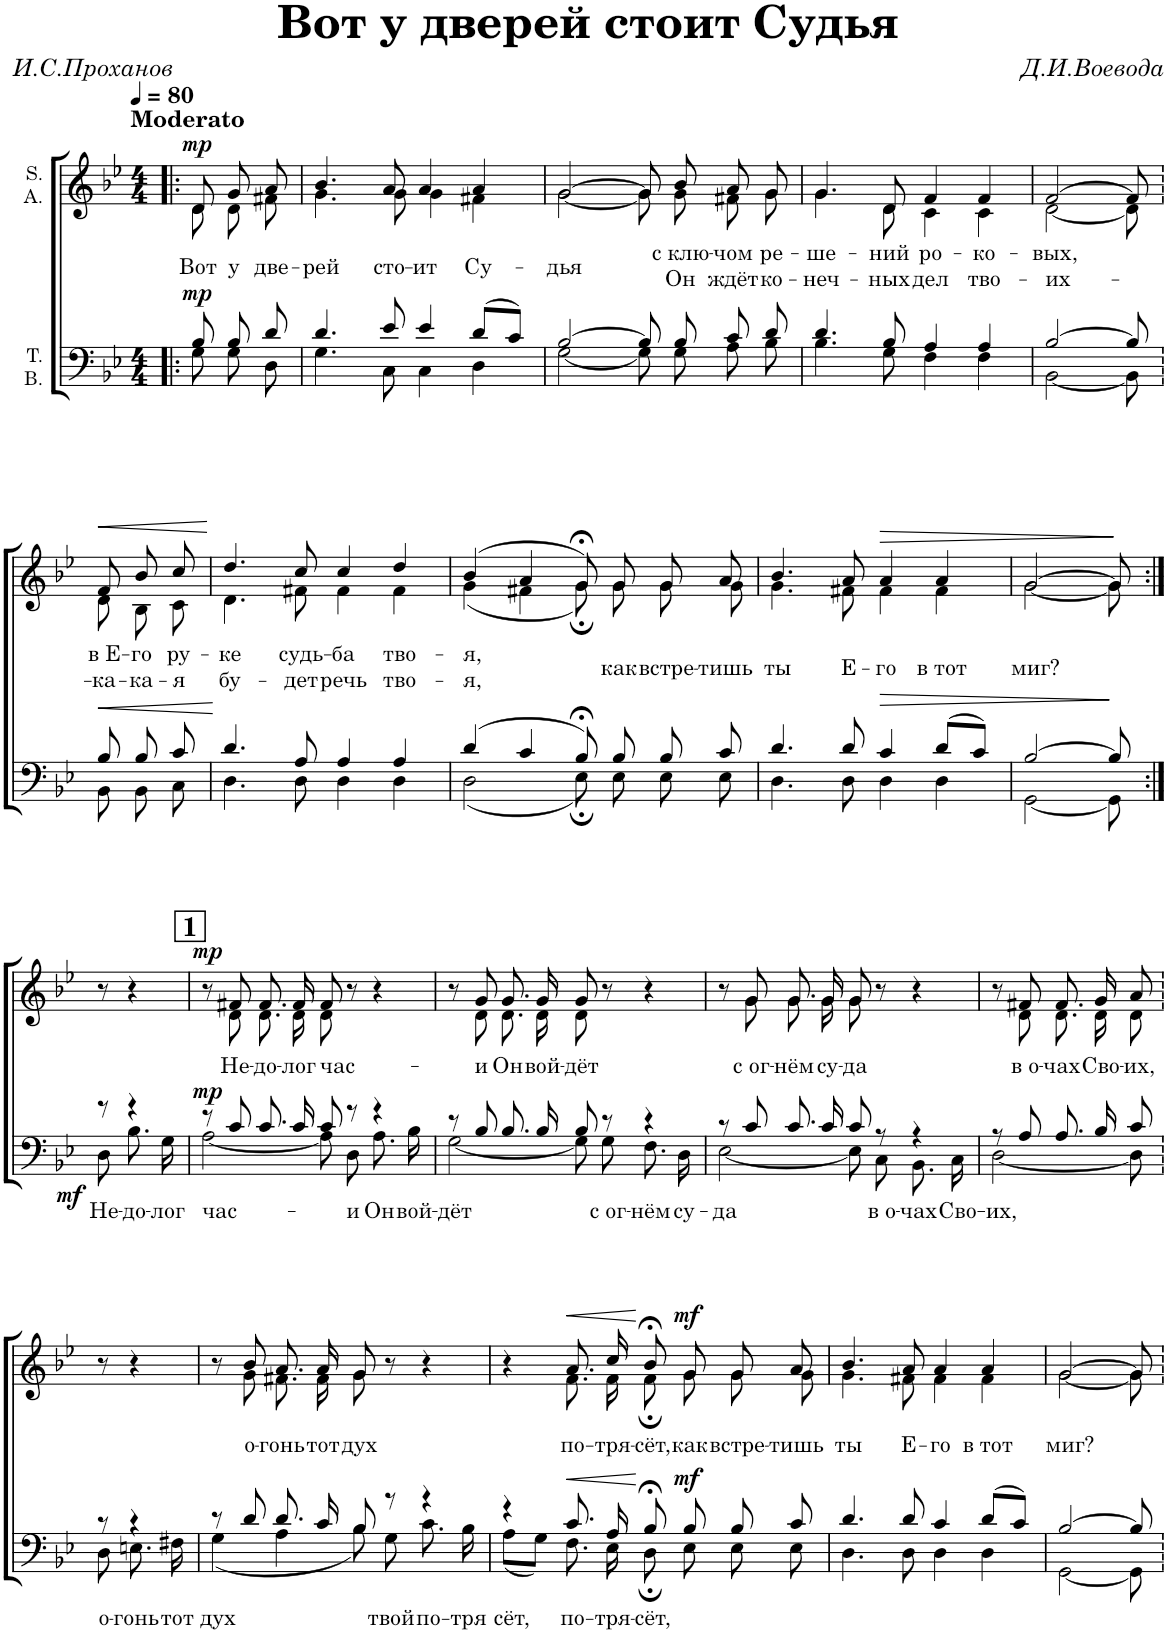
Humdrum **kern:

**kern	**text	**dynam	**kern	**text	**text	**dynam
*part2	*part2	*part2	*part1	*part1	*part1	*part1
*staff2	*staff2	*staff2	*staff1	*staff1	*staff1	*staff1
*I"T. B.	*	*	*I"S. A.	*	*	*
*clefF4	*	*	*clefG2	*	*	*
*k[b-e-]	*	*	*k[b-e-]	*	*	*
*M4/4	*	*	*M4/4	*	*	*
*MM80	*	*	*MM80	*	*	*
=1!|:	=1!|:	=1!|:	=1!|:	=1!|:	=1!|:	=1!|:
*^	*	*	*	*	*	*
!	!	!	!	!LO:TX:a:B:t=Moderato	!	!	!
!	!	!	!LO:DY:a	!	!LO:LY:b	!	!LO:DY:a
*	*	*	*	*^	*	*	*
8B-/	8G\	.	mp	8d/	8d\	Вот	.	mp
!	!	!	!	!	!	!LO:LY:b	!	!
8B-/	8G\	.	.	8g/L	8d\L	у	.	.
!	!	!	!	!	!	!LO:LY:b	!	!
8d/	8D\	.	.	8a/J	8f#X\J	две-	.	.
=2	=2	=2	=2	=2	=2	=2	=2	=2
!	!	!	!	!	!	!LO:LY:b	!	!
4.d/	4.G\	.	.	4.b-/	4.g\	-рей	.	.
!	!	!	!	!	!	!LO:LY:b	!	!
8e-/	8C\	.	.	8a/	8g\	сто-	.	.
!	!	!	!	!	!	!LO:LY:b	!	!
4e-/	4C\	.	.	4a/	4g\	-ит	.	.
!	!	!	!	!	!	!LO:LY:b	!	!
(8d/L	4D\	.	.	4a/	4f#X\	Су-	.	.
8c/J)	.	.	.	.	.	.	.	.
=3	=3	=3	=3	=3	=3	=3	=3	=3
!	!	!	!	!	!	!LO:LY:b	!	!
[2B-/	[2G\	.	.	[2g/	[2g\	-дья	.	.
8B-/]	8G\]	.	.	8g/L]	8g\L]	.	.	.
!	!	!	!	!	!	!LO:LY:b	!LO:LY:b	!
8B-/	8G\	.	.	8b-/J	8g\J	с клю-	Он	.
!	!	!	!	!	!	!LO:LY:b	!LO:LY:b	!
8c/	8A\	.	.	8a/L	8f#X\L	-чом	ждёт	.
!	!	!	!	!	!	!LO:LY:b	!LO:LY:b	!
8d/	8B-\	.	.	8g/J	8g\J	ре-	ко-	.
=4	=4	=4	=4	=4	=4	=4	=4	=4
!	!	!	!	!	!	!LO:LY:b	!LO:LY:b	!
4.d/	4.B-\	.	.	4.g/	4.g\	-ше-	-неч-	.
!	!	!	!	!	!	!LO:LY:b	!LO:LY:b	!
8B-/	8G\	.	.	8d/	8d\	-ний	-ных	.
!	!	!	!	!	!	!LO:LY:b	!LO:LY:b	!
4A/	4F\	.	.	4f/	4c\	ро-	дел	.
!	!	!	!	!	!	!LO:LY:b	!LO:LY:b	!
4A/	4F\	.	.	4f/	4c\	-ко-	тво-	.
=5	=5	=5	=5	=5	=5	=5	=5	=5
!	!	!	!	!	!	!LO:LY:b	!LO:LY:b	!
[2B-/	[2BB-\	.	.	[2f/	[2d\	-вых,	-их-	.
8B-/]	8BB-\]	.	.	8f/]	8d\]	.	.	.
!!LO:LB:g=z	!!
=6	=6	=6	=6	=6	=6	=6	=6	=6
!	!	!	!LO:HP:b	!	!	!LO:LY:b	!LO:LY:b	!LO:HP:b
8B-/	8BB-\	.	<	8f/	8d\	в Е-	ка-	<
!	!	!	!	!	!	!LO:LY:b	!LO:LY:b	!
8B-/	8BB-\	.	.	8b-/L	8B-\L	-го	-ка-	.
!	!	!	!	!	!	!LO:LY:b	!LO:LY:b	!
8c/	8C\	.	.	8cc/J	8c\J	ру-	-я	.
*v	*v	*	*	*	*	*	*	*
*	*	*	*v	*v	*	*	*
.	.	.	.	.	.	[
=7	=7	=7	=7	=7	=7	=7
*^	*	*	*	*	*	*
!	!	!	!	!	!LO:LY:b	!LO:LY:b	!
*	*	*	*	*^	*	*	*
4.d/	4.D\	.	.	4.dd/	4.d\	-ке	бу-	.
!	!	!	!	!	!	!LO:LY:b	!LO:LY:b	!
8A/	8D\	.	[	8cc/	8f#X\	судь-	-дет	.
!	!	!	!	!	!	!LO:LY:b	!LO:LY:b	!
4A/	4D\	.	.	4cc/	4f#\	-ба	речь	.
!	!	!	!	!	!	!LO:LY:b	!LO:LY:b	!
4A/	4D\	.	.	4dd/	4f#\	тво-	тво-	.
=8	=8	=8	=8	=8	=8	=8	=8	=8
!	!	!	!	!	!	!LO:LY:b	!LO:LY:b	!
(4d/	(2D\	.	.	(4b-/	(4g\	-я,	-я,	.
4c/	.	.	.	4a/	4f#X\	.	.	.
8B-;</)	8E-;\)	.	.	8g;</L)	8g;\L)	.	.	.
!	!	!	!	!	!	!LO:LY:b	!	!
8B-/	8E-\	.	.	8g/J	8g\J	как	.	.
!	!	!	!	!	!	!LO:LY:b	!	!
8B-/	8E-\	.	.	8g/L	8g\L	встре-	.	.
!	!	!	!	!	!	!LO:LY:b	!	!
8c/	8E-\	.	.	8a/J	8g\J	-тишь	.	.
=9	=9	=9	=9	=9	=9	=9	=9	=9
!	!	!	!	!	!	!LO:LY:b	!	!
4.d/	4.D\	.	.	4.b-/	4.g\	ты	.	.
!	!	!	!	!	!	!LO:LY:b	!	!
8d/	8D\	.	.	8a/	8f#X\	Е-	.	.
!	!	!	!LO:HP:b	!	!	!LO:LY:b	!	!LO:HP:b
4c/	4D\	.	>	4a/	4f#\	-го	.	>
!	!	!	!	!	!	!LO:LY:b	!	!
(8d/L	4D\	.	.	4a/	4f#\	в тот	.	.
8c/J)	.	.	.	.	.	.	.	.
=10	=10	=10	=10	=10	=10	=10	=10	=10
!	!	!	!	!	!	!LO:LY:b	!	!
[2B-/	[2GG\	.	.	[2g/	[2g\	миг?	.	.
8B-/]	8GG\]	.	.	8g/]	8g\]	.	.	.
*v	*v	*	*	*	*	*	*	*
*	*	*	*v	*v	*	*	*
.	.	]	.	.	.	]
!!LO:LB:g=z
=11:|!	=11:|!	=11:|!	=11:|!	=11:|!	=11:|!	=11:|!
*^	*	*	*	*	*	*
!	!	!LO:LY:b	!LO:DY:b	!	!	!	!
8r	8D\	Не-	mf	8r	.	.	.
!	!	!LO:LY:b	!	!	!	!	!
4r	8.B-\	до-	.	4r	.	.	.
!	!	!LO:LY:b	!	!	!	!	!
.	16G\	-лог	.	.	.	.	.
!!LO:REH:place=s1:a:B:cj:fs=14:t=1
=12	=12	=12	=12	=12	=12	=12	=12
!	!	!LO:LY:b	!LO:DY:a	!	!	!	!LO:DY:a
*	*	*	*	*^	*	*	*
8r	[2A\	час-	mp	8r	8ryy	.	.	mp
!	!	!	!	!	!	!LO:LY:b	!	!
8c/	.	.	.	8f#X/	8d\L	Не-	.	.
!	!	!	!	!	!	!LO:LY:b	!	!
8.c/	.	.	.	8.f#/L	8.d\J	-до-	.	.
!	!	!	!	!	!	!LO:LY:b	!	!
16c/	.	.	.	16f#/Jk	16d\KL	-лог	.	.
!	!	!	!	!	!	!LO:LY:b	!	!
8c/	8A\]	.	.	8f#/	8d\J	час-	.	.
!	!	!LO:LY:b	!	!	!	!	!	!
8r	8D\	-и	.	8r	4.ryy	.	.	.
!	!	!LO:LY:b	!	!	!	!	!	!
4r	8.A\	Он	.	4r	.	.	.	.
!	!	!LO:LY:b	!	!	!	!	!	!
.	16B-\	вой-	.	.	.	.	.	.
=13	=13	=13	=13	=13	=13	=13	=13	=13
!	!	!LO:LY:b	!	!	!	!	!	!
8r	[2G\	-дёт	.	8r	8ryy	.	.	.
!	!	!	!	!	!	!LO:LY:b	!	!
8B-/	.	.	.	8g/	8d\L	-и	.	.
!	!	!	!	!	!	!LO:LY:b	!	!
8.B-/	.	.	.	8.g/L	8.d\J	Он	.	.
!	!	!	!	!	!	!LO:LY:b	!	!
16B-/	.	.	.	16g/Jk	16d\KL	вой-	.	.
!	!	!	!	!	!	!LO:LY:b	!	!
8B-/	8G\]	.	.	8g/	8d\J	-дёт	.	.
!	!	!LO:LY:b	!	!	!	!	!	!
8r	8G\	с ог-	.	8r	4.ryy	.	.	.
!	!	!LO:LY:b	!	!	!	!	!	!
4r	8.F\	-нём	.	4r	.	.	.	.
!	!	!LO:LY:b	!	!	!	!	!	!
.	16D\	су-	.	.	.	.	.	.
=14	=14	=14	=14	=14	=14	=14	=14	=14
!	!	!LO:LY:b	!	!	!	!	!	!
8r	[2E-\	-да	.	8r	8ryy	.	.	.
!	!	!	!	!	!	!LO:LY:b	!	!
8c/	.	.	.	8g/	8g\L	с ог-	.	.
!	!	!	!	!	!	!LO:LY:b	!	!
8.c/	.	.	.	8.g/L	8.g\J	-нём	.	.
!	!	!	!	!	!	!LO:LY:b	!	!
16c/	.	.	.	16g/Jk	16g\KL	су-	.	.
!	!	!	!	!	!	!LO:LY:b	!	!
8c/	8E-\]	.	.	8g/	8g\J	-да	.	.
!	!	!LO:LY:b	!	!	!	!	!	!
8r	8C\	в о-	.	8r	4.ryy	.	.	.
!	!	!LO:LY:b	!	!	!	!	!	!
4r	8.BB-\	-чах	.	4r	.	.	.	.
!	!	!LO:LY:b	!	!	!	!	!	!
.	16C\	Сво-	.	.	.	.	.	.
=15	=15	=15	=15	=15	=15	=15	=15	=15
!	!	!LO:LY:b	!	!	!	!	!	!
8r	[2D\	-их,	.	8r	8ryy	.	.	.
!	!	!	!	!	!	!LO:LY:b	!	!
8A/	.	.	.	8f#X/	8d\	в о-	.	.
!	!	!	!	!	!	!LO:LY:b	!	!
8.A/	.	.	.	8.f#/L	8.d\L	-чах	.	.
!	!	!	!	!	!	!LO:LY:b	!	!
16B-/	.	.	.	16g/Jk	16d\Jk	Сво-	.	.
!	!	!	!	!	!	!LO:LY:b	!	!
8c/	8D\]	.	.	8a/J	8d\J	-их,	.	.
!!LO:LB:g=z
=16	=16	=16	=16	=16	=16	=16	=16	=16
!	!	!LO:LY:b	!	!	!	!	!	!
*	*	*	*	*v	*v	*	*	*
8r	8D\	о-	.	8r	.	.	.
!	!	!LO:LY:b	!	!	!	!	!
4r	8.En\	-гонь	.	4r	.	.	.
!	!	!LO:LY:b	!	!	!	!	!
.	16F#X\	тот	.	.	.	.	.
=17	=17	=17	=17	=17	=17	=17	=17
!	!	!LO:LY:b	!	!	!	!	!
*	*	*	*	*^	*	*	*
8r	(4G\	дух	.	8r	8ryy	.	.	.
!	!	!	!	!	!	!LO:LY:b	!	!
8d/	.	.	.	8b-/	8g\L	о-	.	.
!	!	!	!	!	!	!LO:LY:b	!	!
8.d/	4A\	.	.	8.a/L	8.f#X\J	-гонь	.	.
!	!	!	!	!	!	!LO:LY:b	!	!
16c/	.	.	.	16a/Jk	16f#\KL	тот	.	.
!	!	!	!	!	!	!LO:LY:b	!	!
8B-/	8B-\)	.	.	8g/	8g\J	дух	.	.
!	!	!LO:LY:b	!	!	!	!	!	!
8r	8G\	твой	.	8r	4.ryy	.	.	.
!	!	!LO:LY:b	!	!	!	!	!	!
4r	8.c\	по-	.	4r	.	.	.	.
!	!	!LO:LY:b	!	!	!	!	!	!
.	16B-\	-тря	.	.	.	.	.	.
=18	=18	=18	=18	=18	=18	=18	=18	=18
!	!	!LO:LY:b	!	!	!	!	!	!
4r	(8A\L	сёт,	.	4r	4ryy	.	.	.
.	8G\J)	.	.	.	.	.	.	.
!	!	!LO:LY:b	!LO:HP:b	!	!	!LO:LY:b	!	!LO:HP:b
8.c/	8.F\	по-	<	8.a/L	8.f\L	по-	.	<
!	!	!LO:LY:b	!	!	!	!LO:LY:b	!	!
16A/	16E-\	-тря-	.	16cc/Jk	16f\Jk	-тря-	.	.
!	!	!LO:LY:b	!	!	!	!LO:LY:b	!	!
8B-;</	8D;\	-сёт,	[	8b-;</L	8f;\L	-сёт,	.	[
!	!	!	!LO:DY:a	!	!	!LO:LY:b	!	!LO:DY:a
8B-/	8E-\	.	mf	8g/J	8g\J	как	.	mf
!	!	!	!	!	!	!LO:LY:b	!	!
8B-/	8E-\	.	.	8g/L	8g\L	встре-	.	.
!	!	!	!	!	!	!LO:LY:b	!	!
8c/	8E-\	.	.	8a/J	8g\J	-тишь	.	.
=19	=19	=19	=19	=19	=19	=19	=19	=19
!	!	!	!	!	!	!LO:LY:b	!	!
4.d/	4.D\	.	.	4.b-/	4.g\	ты	.	.
!	!	!	!	!	!	!LO:LY:b	!	!
8d/	8D\	.	.	8a/	8f#X\	Е-	.	.
!	!	!	!	!	!	!LO:LY:b	!	!
4c/	4D\	.	.	4a/	4f#\	-го	.	.
!	!	!	!	!	!	!LO:LY:b	!	!
(8d/L	4D\	.	.	4a/	4f#\	в тот	.	.
8c/J)	.	.	.	.	.	.	.	.
=20	=20	=20	=20	=20	=20	=20	=20	=20
!	!	!	!	!	!	!LO:LY:b	!	!
[2B-/	[2GG\	.	.	[2g/	[2g\	миг?	.	.
8B-/]	8GG\]	.	.	8g/]	8g\]	.	.	.
*v	*v	*	*	*	*	*	*	*
*	*	*	*v	*v	*	*	*
=	=	=	=	=	=	=
*-	*-	*-	*-	*-	*-	*-
